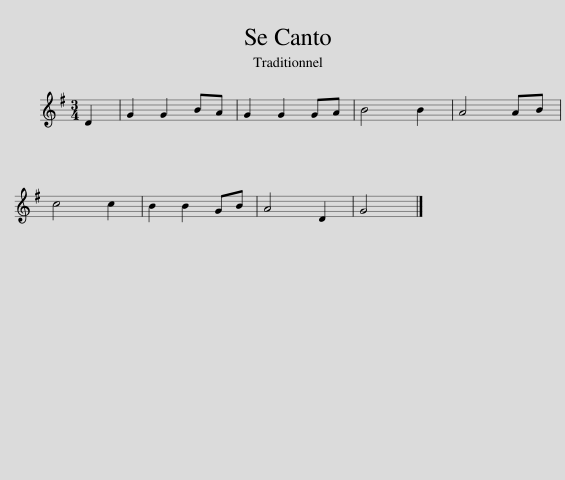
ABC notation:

X:1
L:1/8
M:3/4
I:linebreak $
K:G
V:1 treble
V:1
 D2 | G2 G2 BA | G2 G2 GA | B4 B2 | A4 AB |$ %5
 c4 c2 | B2 B2 GB | A4 D2 | G4 |] %9
